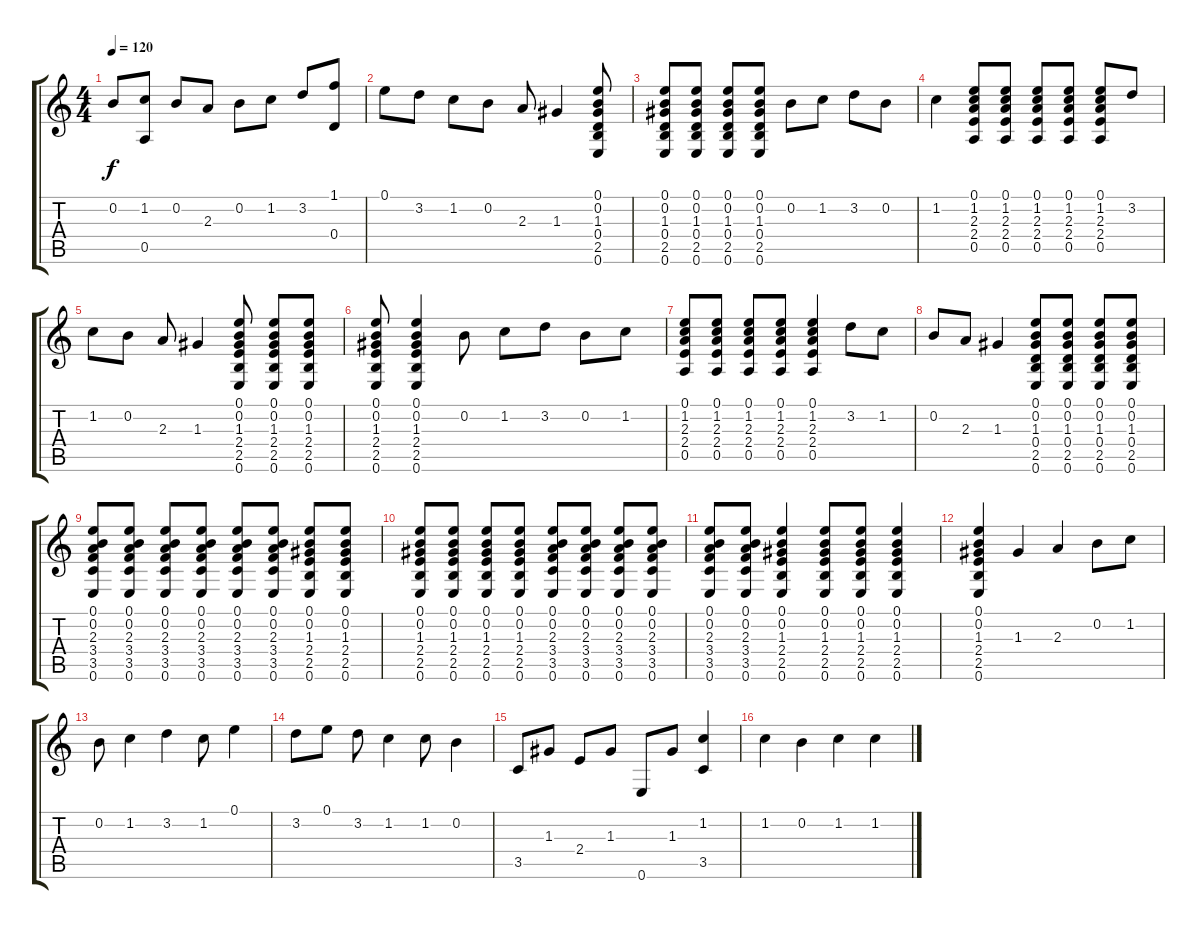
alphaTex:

\track "" {instrument acousticguitarnylon}
\staff {score tabs}
\tuning (E4 B3 G3 D3 A2 E2) {hide}
\ts (4 4)
\tempo 120
\clef g2
\ks c
0.2.8{dy f} (1.2 0.5).8 0.2.8 2.3.8 0.2.8 1.2.8 3.2.8 (1.1 0.4).8 |
0.1.8 3.2.8 1.2.8 0.2.8 2.3.8 1.3.4 (0.1 0.2 1.3 0.4 2.5 0.6).8 |
(0.1 0.2 1.3 0.4 2.5 0.6).8 (0.1 0.2 1.3 0.4 2.5 0.6).8 (0.1 0.2 1.3 0.4 2.5 0.6).8 (0.1 0.2 1.3 0.4 2.5 0.6).8 0.2.8 1.2.8 3.2.8 0.2.8 |
1.2.4 (0.1 1.2 2.3 2.4 0.5).8 (0.1 1.2 2.3 2.4 0.5).8 (0.1 1.2 2.3 2.4 0.5).8 (0.1 1.2 2.3 2.4 0.5).8 (0.1 1.2 2.3 2.4 0.5).8 3.2.8 |
1.2.8 0.2.8 2.3.8 1.3.4 (0.1 0.2 1.3 2.4 2.5 0.6).8 (0.1 0.2 1.3 2.4 2.5 0.6).8 (0.1 0.2 1.3 2.4 2.5 0.6).8 |
(0.1 0.2 1.3 2.4 2.5 0.6).8 (0.1 0.2 1.3 2.4 2.5 0.6).4 0.2.8 1.2.8 3.2.8 0.2.8 1.2.8 |
(0.1 1.2 2.3 2.4 0.5).8 (0.1 1.2 2.3 2.4 0.5).8 (0.1 1.2 2.3 2.4 0.5).8 (0.1 1.2 2.3 2.4 0.5).8 (0.1 1.2 2.3 2.4 0.5).4 3.2.8 1.2.8 |
0.2.8 2.3.8 1.3.4 (0.1 0.2 1.3 0.4 2.5 0.6).8 (0.1 0.2 1.3 0.4 2.5 0.6).8 (0.1 0.2 1.3 0.4 2.5 0.6).8 (0.1 0.2 1.3 0.4 2.5 0.6).8 |
(0.1 0.2 2.3 3.4 3.5 0.6).8 (0.1 0.2 2.3 3.4 3.5 0.6).8 (0.1 0.2 2.3 3.4 3.5 0.6).8 (0.1 0.2 2.3 3.4 3.5 0.6).8 (0.1 0.2 2.3 3.4 3.5 0.6).8 (0.1 0.2 2.3 3.4 3.5 0.6).8 (0.1 0.2 1.3 2.4 2.5 0.6).8 (0.1 0.2 1.3 2.4 2.5 0.6).8 |
(0.1 0.2 1.3 2.4 2.5 0.6).8 (0.1 0.2 1.3 2.4 2.5 0.6).8 (0.1 0.2 1.3 2.4 2.5 0.6).8 (0.1 0.2 1.3 2.4 2.5 0.6).8 (0.1 0.2 2.3 3.4 3.5 0.6).8 (0.1 0.2 2.3 3.4 3.5 0.6).8 (0.1 0.2 2.3 3.4 3.5 0.6).8 (0.1 0.2 2.3 3.4 3.5 0.6).8 |
(0.1 0.2 2.3 3.4 3.5 0.6).8 (0.1 0.2 2.3 3.4 3.5 0.6).8 (0.1 0.2 1.3 2.4 2.5 0.6).4 (0.1 0.2 1.3 2.4 2.5 0.6).8 (0.1 0.2 1.3 2.4 2.5 0.6).8 (0.1 0.2 1.3 2.4 2.5 0.6).4 |
(0.1 0.2 1.3 2.4 2.5 0.6).4 1.3.4 2.3.4 0.2.8 1.2.8 |
0.2.8 1.2.4 3.2.4 1.2.8 0.1.4 |
3.2.8 0.1.8 3.2.8 1.2.4 1.2.8 0.2.4 |
3.5.8 1.3.8 2.4.8 1.3.8 0.6.8 1.3.8 (1.2 3.5).4 |
1.2.4 0.2.4 1.2.4 1.2.4
